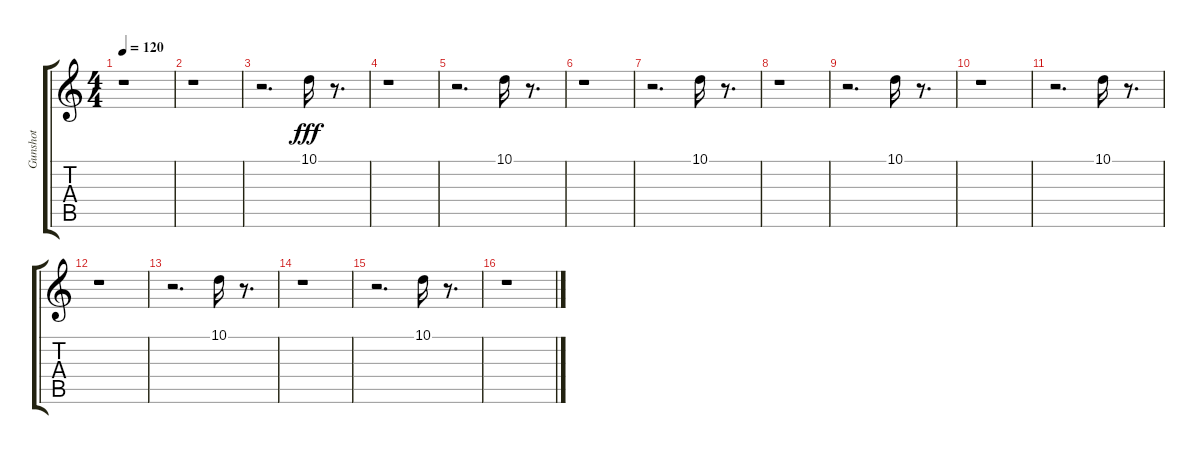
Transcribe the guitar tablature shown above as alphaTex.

\track ("Gunshot" "Gunshot") {instrument gunshot}
\staff {score tabs}
\tuning (E4 B3 G3 D3 A2 E2) {hide}
\ts (4 4)
\tempo 120
\clef g2
\ks c
r.1{dy fff} |
r.1 |
r.2{d} 10.1.16{instrument gunshot} r.8{d} |
r.1 |
r.2{d} 10.1.16{instrument gunshot} r.8{d} |
r.1 |
r.2{d} 10.1.16{instrument gunshot} r.8{d} |
r.1 |
r.2{d} 10.1.16{instrument gunshot} r.8{d} |
r.1 |
r.2{d} 10.1.16{instrument gunshot} r.8{d} |
r.1 |
r.2{d} 10.1.16{instrument gunshot} r.8{d} |
r.1 |
r.2{d} 10.1.16{instrument gunshot} r.8{d} |
r.1
